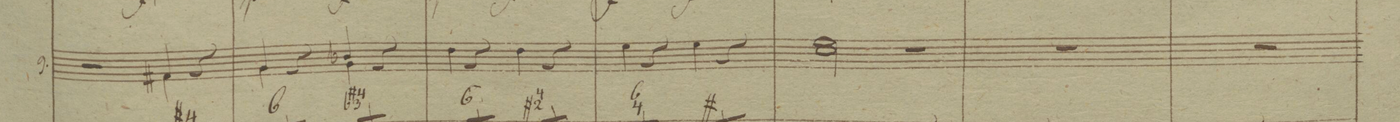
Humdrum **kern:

**kern	**dynam
*I"Corni in F.	*
*clefG2	*
*k[b-]	*
*met(c|)	*
*M2/2	*
*^	*
2r	2ryy	.
4Bn/	4Bn\	.
4r	4ryy	.
=57	=57	=57
4c/	4c\	.
4r	4ryy	.
4e-X/	4c\	.
4r	4ryy	.
*v	*v	*
=58	=58
4g\	.
4r	.
4g\	.
4r	.
=59	=59
4a\	.
4r	.
4a\	.
4r	.
=60	=60
2a 2f\	.
2r	.
=61	=61
1r	.
=62	=62
1r	.
=63	=63
*-	*-
